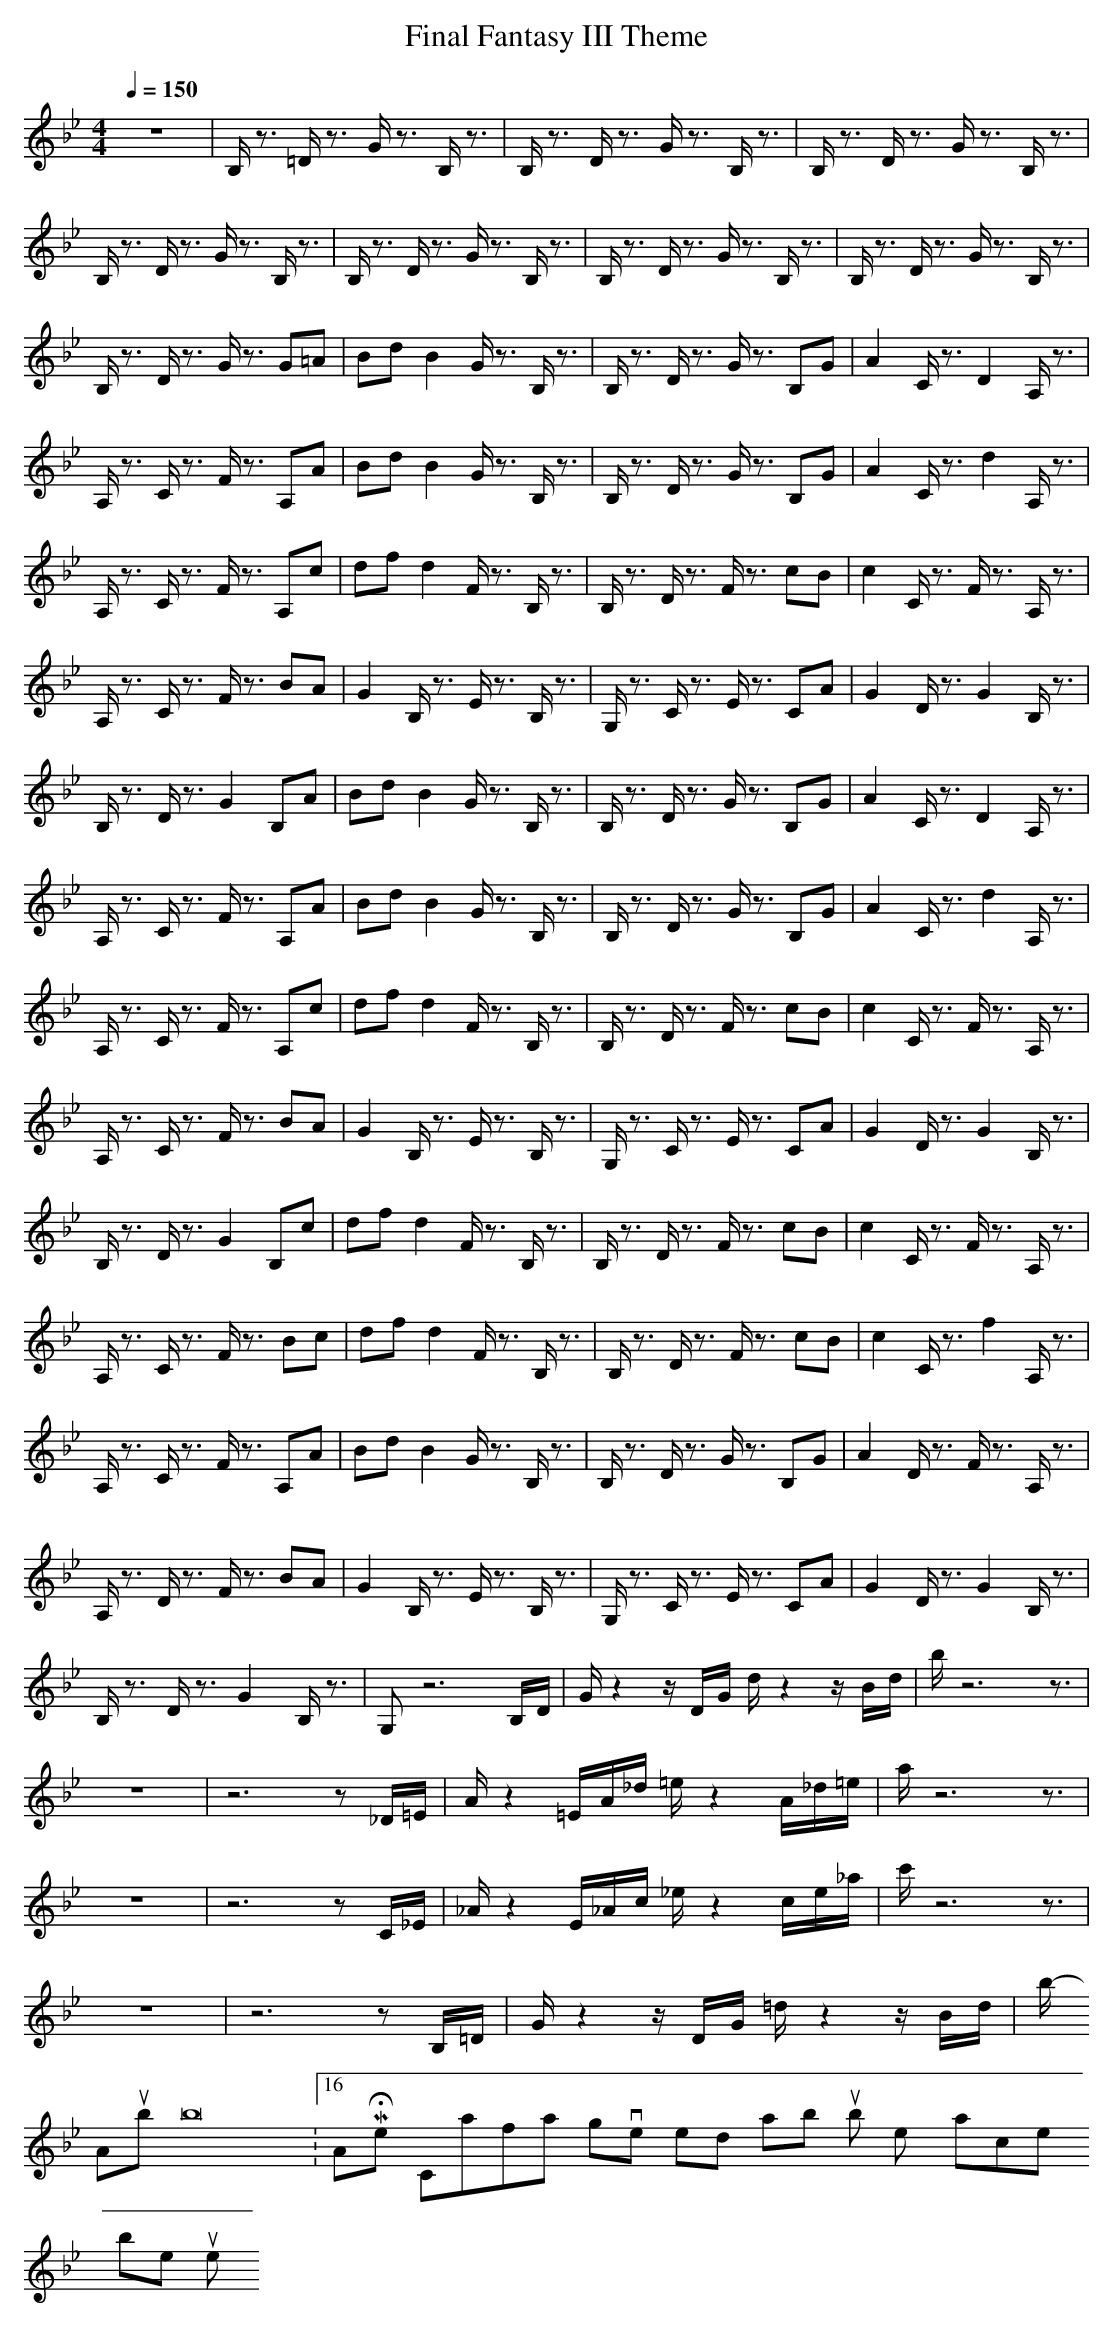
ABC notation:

X:1
T: Final Fantasy III Theme
M: 4/4
L: 1/8
Q: 1/4=150
K: Bb
z8|B,/2z3/2 =D/2z3/2 G/2z3/2 B,/2z3/2|B,/2z3/2 D/2z3/2 G/2z3/2 B,/2z3/2|B,/2z3/2 D/2z3/2 G/2z3/2 B,/2z3/2|
B,/2z3/2 D/2z3/2 G/2z3/2 B,/2z3/2|B,/2z3/2 D/2z3/2 G/2z3/2 B,/2z3/2|B,/2z3/2 D/2z3/2 G/2z3/2 B,/2z3/2|B,/2z3/2 D/2z3/2 G/2z3/2 B,/2z3/2|
B,/2z3/2 D/2z3/2 G/2z3/2 G=A|Bd B2 G/2z3/2 B,/2z3/2|B,/2z3/2 D/2z3/2 G/2z3/2 B,G|A2 C/2z3/2 D2 A,/2z3/2|
A,/2z3/2 C/2z3/2 F/2z3/2 A,A|Bd B2 G/2z3/2 B,/2z3/2|B,/2z3/2 D/2z3/2 G/2z3/2 B,G|A2 C/2z3/2 d2 A,/2z3/2|
A,/2z3/2 C/2z3/2 F/2z3/2 A,c|df d2 F/2z3/2 B,/2z3/2|B,/2z3/2 D/2z3/2 F/2z3/2 cB|c2 C/2z3/2 F/2z3/2 A,/2z3/2|
A,/2z3/2 C/2z3/2 F/2z3/2 BA|G2 B,/2z3/2 E/2z3/2 B,/2z3/2|G,/2z3/2 C/2z3/2 E/2z3/2 CA|G2 D/2z3/2 G2 B,/2z3/2|
B,/2z3/2 D/2z3/2 G2 B,A|Bd B2 G/2z3/2 B,/2z3/2|B,/2z3/2 D/2z3/2 G/2z3/2 B,G|A2 C/2z3/2 D2 A,/2z3/2|
A,/2z3/2 C/2z3/2 F/2z3/2 A,A|Bd B2 G/2z3/2 B,/2z3/2|B,/2z3/2 D/2z3/2 G/2z3/2 B,G|A2 C/2z3/2 d2 A,/2z3/2|
A,/2z3/2 C/2z3/2 F/2z3/2 A,c|df d2 F/2z3/2 B,/2z3/2|B,/2z3/2 D/2z3/2 F/2z3/2 cB|c2 C/2z3/2 F/2z3/2 A,/2z3/2|
A,/2z3/2 C/2z3/2 F/2z3/2 BA|G2 B,/2z3/2 E/2z3/2 B,/2z3/2|G,/2z3/2 C/2z3/2 E/2z3/2 CA|G2 D/2z3/2 G2 B,/2z3/2|
B,/2z3/2 D/2z3/2 G2 B,c|df d2 F/2z3/2 B,/2z3/2|B,/2z3/2 D/2z3/2 F/2z3/2 cB|c2 C/2z3/2 F/2z3/2 A,/2z3/2|
A,/2z3/2 C/2z3/2 F/2z3/2 Bc|df d2 F/2z3/2 B,/2z3/2|B,/2z3/2 D/2z3/2 F/2z3/2 cB|c2 C/2z3/2 f2 A,/2z3/2|
A,/2z3/2 C/2z3/2 F/2z3/2 A,A|Bd B2 G/2z3/2 B,/2z3/2|B,/2z3/2 D/2z3/2 G/2z3/2 B,G|A2 D/2z3/2 F/2z3/2 A,/2z3/2|
A,/2z3/2 D/2z3/2 F/2z3/2 BA|G2 B,/2z3/2 E/2z3/2 B,/2z3/2|G,/2z3/2 C/2z3/2 E/2z3/2 CA|G2 D/2z3/2 G2 B,/2z3/2|
B,/2z3/2 D/2z3/2 G2 B,/2z3/2|G,z6B,/2D/2|G/2z2z/2D/2G/2 d/2z2z/2B/2d/2|b/2z6z3/2|
z8|z6 z_D/2=E/2|A/2z2=E/2A/2_d/2 =e/2z2A/2_d/2=e/2|a/2z6z3/2|
z8|z6 zC/2_E/2|_A/2z2E/2_A/2c/2 _e/2z2c/2e/2_a/2|c'/2z6z3/2|
z8|z6 zB,/2=D/2|G/2z2z/2D/2G/2 =d/2z2z/2B/2d/2|b/2
-----------------------------------------------------------------------------
Alubob16-06-2007, 01:16 AMHotel California give this rendition about 5/10 its bit ropey in places
best on lute
